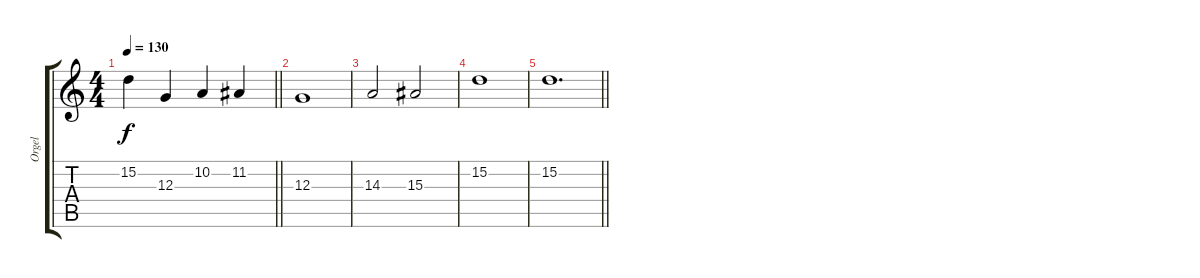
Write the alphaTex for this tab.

\track ("Orgel" "Orgel") {instrument drawbarorgan}
\staff {score tabs}
\tuning (E4 B3 G3 D3 A2 E2) {hide}
\ts (4 4)
\tempo 130
\clef g2
\barLineRight lightlight
\ks c
15.2.4{dy f} 12.3.4 10.2.4 11.2.4 |
12.3.1 |
14.3.2 15.3.2 |
15.2.1 |
\barLineRight lightlight
15.2.1{d}
